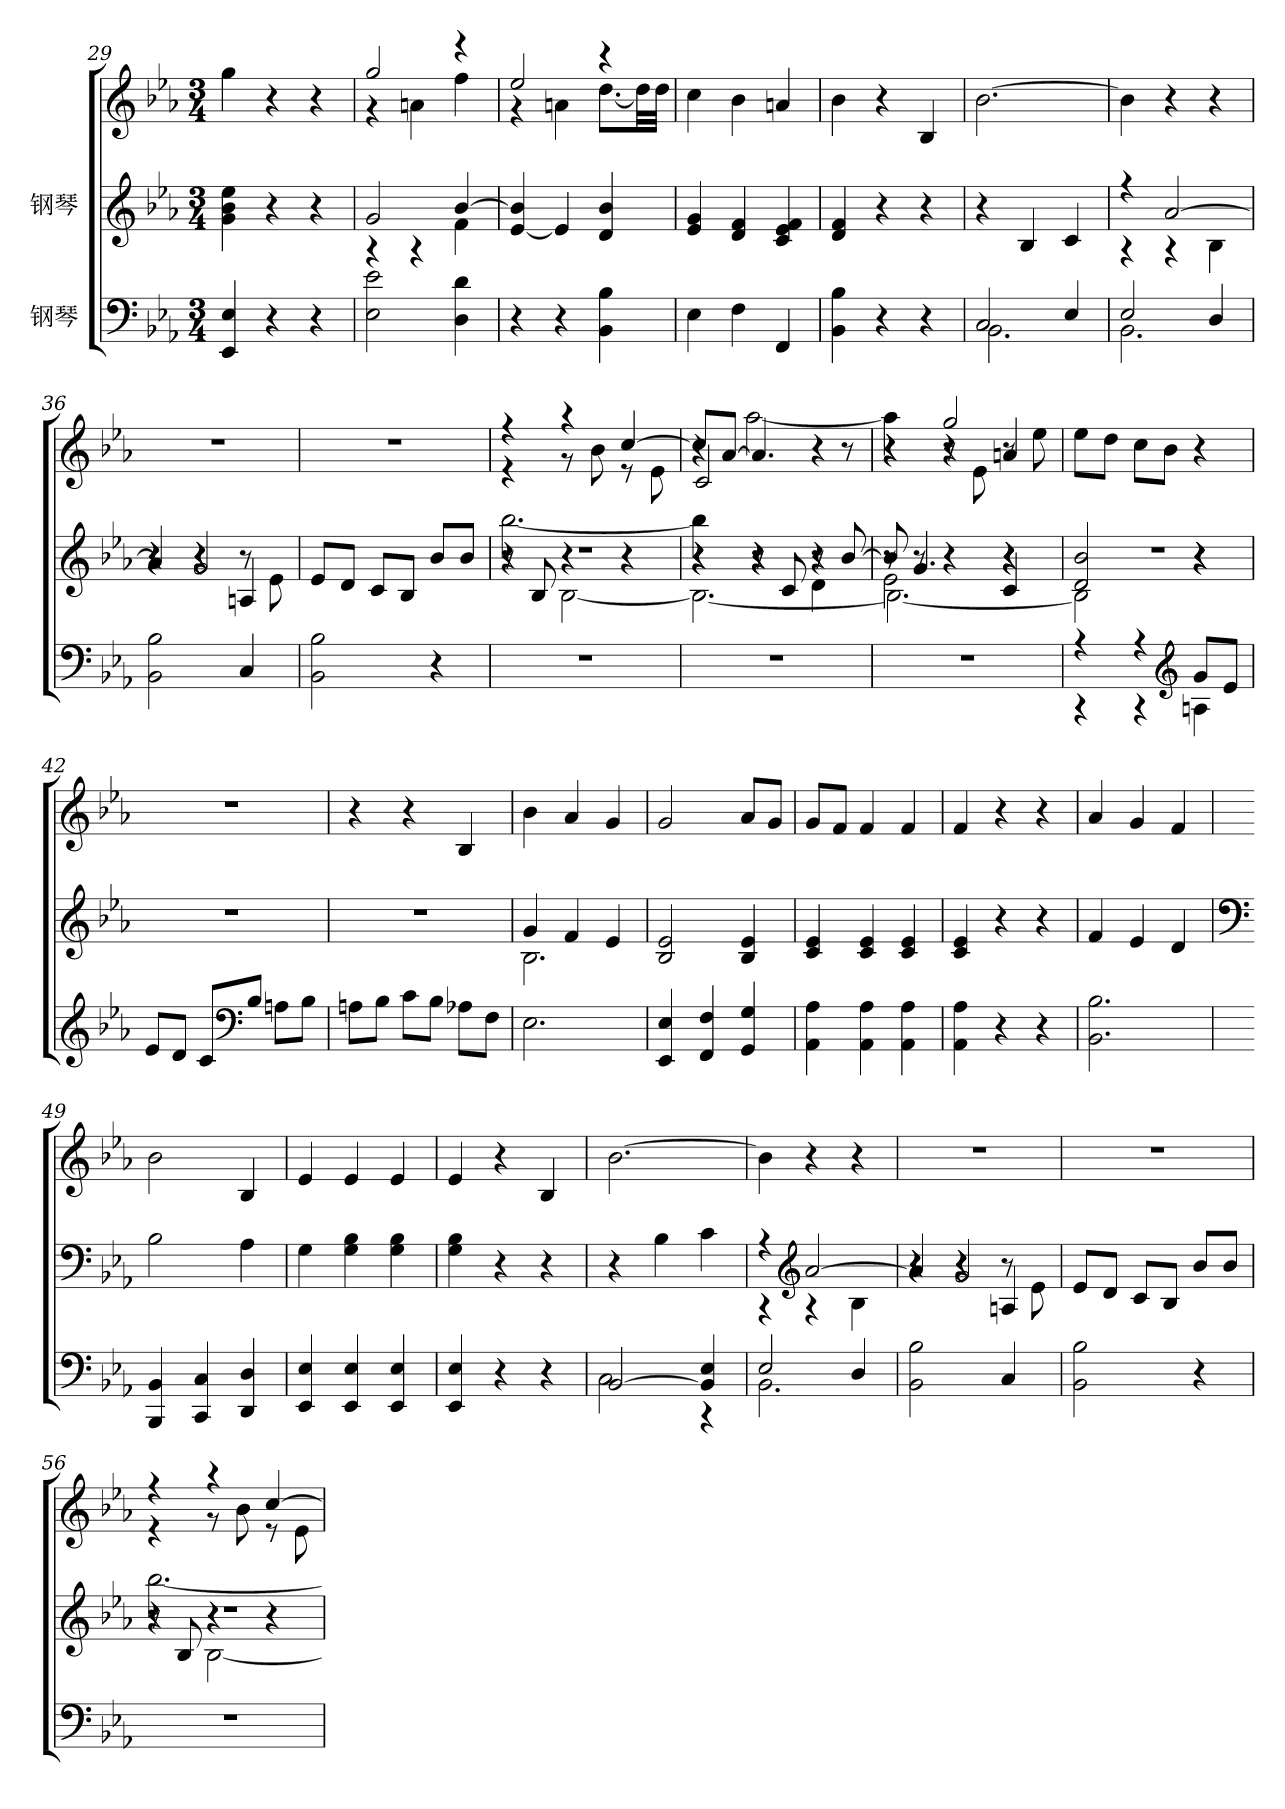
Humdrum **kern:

**kern	**kern	**kern
*part2	*part1	*part1
*staff3	*staff2	*staff1
*I"钢琴	*I"钢琴	*
*clefF4	*clefG2	*clefG2
*k[b-e-a-]	*k[b-e-a-]	*k[b-e-a-]
*M3/4	*M3/4	*M3/4
=29	=29	=29
4EE-/ 4E-/	4g\ 4b-\ 4ee-\	4gg\
4r	4r	4r
4r	4r	4r
=30	=30	=30
*	*^	*^
2E-\ 2e-\	2g/	4r	2gg/	4r
.	.	4r	.	4an\
4D\ 4d\	[4b-/	4f\	4r	4ff\
*	*v	*v	*	*
!!LO:PB:g=z	!!
=31	=31	=31	=31
4r	[4e-/ 4b-/]	2ee-/	4r
4r	4e-/]	.	4an\
4BB-\ 4B-\	4d/ 4b-/	4r	[8.dd\L
.	.	.	32dd\LL]
.	.	.	32dd\JJJ
*	*	*v	*v
=32	=32	=32
4E-\	4e-/ 4g/	4cc\
4F\	4d/ 4f/	4b-\
4FF/	4c/ 4e-/ 4f/	4an/
=33	=33	=33
4BB-\ 4B-\	4d/ 4f/	4b-\
4r	4r	4r
4r	4r	4B-/
=34	=34	=34
*^	*	*
2C/	2.BB-\	4r	[2.b-\
.	.	4B-/	.
4E-/	.	4c/	.
=35	=35	=35	=35
*	*	*^	*
2E-/	2.BB-\	4r	4r	4b-\]
.	.	[2a-/	4r	4r
4D/	.	.	4B-\	4r
*v	*v	*	*	*
=36	=36	=36	=36
*	*	*^	*
2BB-\ 2B-\	4a-/]	4r	4r	2.r
.	2g/	4r	4r	.
4C/	.	8r	4An/	.
.	.	8e-\	.	.
*	*v	*v	*v	*
=37	=37	=37
2BB-\ 2B-\	8e-/L	2.r
.	8d/J	.
.	8c/L	.
.	8B-/J	.
4r	8b-/L	.
.	8b-/J	.
!!LO:LB:g=z
=38	=38	=38
*	*^	*^
*	*	*^	*	*
*	*	*	*^	*	*
2.r	2.r	[2.bb-\	8r	4r	4r	4r
.	.	.	8B-/	.	.	.
.	.	.	4r	[2B-\	4r	8r
.	.	.	.	.	.	8b-\
.	.	.	4r	.	[4cc/	8r
.	.	.	.	.	.	8e-\
=39	=39	=39	=39	=39	=39	=39
*	*	*	*	*	*	*^
2.r	4r	4bb-\]	4r	2.B-\_	8cc/L]	4r	2c/
.	.	.	.	.	[8a-/J	.	.
.	4r	4r	8r	.	4.a-/]	[2aa-\	.
.	.	.	8c/	.	.	.	.
.	8r	4d\	4r	.	.	.	4r
.	[8b-/	.	.	.	8r	.	.
=40	=40	=40	=40	=40	=40	=40	=40
2.r	8b-/]	2e-\	8r	2.B-\_	4r	4aa-\]	4r
.	8r	.	4.g/	.	.	.	.
.	4r	.	.	.	2gg/	8r	4r
.	.	.	.	.	.	8e-\	.
.	4r	4r	4c/	.	.	8r	4an/
.	.	.	.	.	.	8ee-\	.
*	*	*	*v	*v	*	*	*
*	*	*	*	*v	*v	*v
=41	=41	=41	=41	=41
*^	*	*	*	*
4r	4r	2.r	2d/ 2b-/	2B-\]	8ee-\L
.	.	.	.	.	8dd\J
4r	4r	.	.	.	8cc\L
.	.	.	.	.	8b-\J
*clefG2	*	*	*	*	*
8g/L	4An\	.	4r	4r	4r
8e-/J	.	.	.	.	.
*v	*v	*	*	*	*
*	*v	*v	*v	*
!!LO:LB:g=z
=42	=42	=42
8e-/L	2.r	2.r
8d/J	.	.
8c/L	.	.
*clefF4	*	*
8B-/J	.	.
8An\L	.	.
8B-\J	.	.
=43	=43	=43
8An\L	2.r	4r
8B-\J	.	.
8c\L	.	4r
8B-\J	.	.
8A-X\L	.	4B-/
8F\J	.	.
=44	=44	=44
*	*^	*
2.E-\	4g/	2.B-\	4b-\
.	4f/	.	4a-/
.	4e-/	.	4g/
*	*v	*v	*
=45	=45	=45
4EE-/ 4E-/	2B-/ 2e-/	2g/
4FF/ 4F/	.	.
4GG/ 4G/	4B-/ 4e-/	8a-/L
.	.	8g/J
=46	=46	=46
4AA-\ 4A-\	4c/ 4e-/	8g/L
.	.	8f/J
4AA-\ 4A-\	4c/ 4e-/	4f/
4AA-\ 4A-\	4c/ 4e-/	4f/
=47	=47	=47
4AA-\ 4A-\	4c/ 4e-/	4f/
4r	4r	4r
4r	4r	4r
=48	=48	=48
2.BB-\ 2.B-\	4f/	4a-/
.	4e-/	4g/
.	4d/	4f/
!!LO:LB:g=z
=49	=49	=49
*	*clefF4	*
4BBB-/ 4BB-/	2B-\	2b-\
4CC/ 4C/	.	.
4DD/ 4D/	4A-\	4B-/
=50	=50	=50
4EE-/ 4E-/	4G\	4e-/
4EE-/ 4E-/	4G\ 4B-\	4e-/
4EE-/ 4E-/	4G\ 4B-\	4e-/
=51	=51	=51
4EE-/ 4E-/	4G\ 4B-\	4e-/
4r	4r	4r
4r	4r	4B-/
=52	=52	=52
*^	*	*
[2BB-/	2C\	4r	[2.b-\
.	.	4B-\	.
4BB-/] 4E-/	4r	4c\	.
=53	=53	=53	=53
*	*	*^	*
2E-/	2.BB-\	4r	4r	4b-\]
*	*	*clefG2	*	*
.	.	[2a-/	4r	4r
4D/	.	.	4B-\	4r
*v	*v	*	*	*
=54	=54	=54	=54
*	*	*^	*
2BB-\ 2B-\	4a-/]	4r	4r	2.r
.	2g/	4r	4r	.
4C/	.	8r	4An/	.
.	.	8e-\	.	.
*	*v	*v	*v	*
=55	=55	=55
2BB-\ 2B-\	8e-/L	2.r
.	8d/J	.
.	8c/L	.
.	8B-/J	.
4r	8b-/L	.
.	8b-/J	.
!!LO:PB:g=z
=56	=56	=56
*	*^	*^
*	*	*^	*	*
*	*	*	*^	*	*
2.r	2.r	[2.bb-\	8r	4r	4r	4r
.	.	.	8B-/	.	.	.
.	.	.	4r	[2B-\	4r	8r
.	.	.	.	.	.	8b-\
.	.	.	4r	.	[4cc/	8r
.	.	.	.	.	.	8e-\
*	*v	*v	*v	*v	*	*
*	*	*v	*v
=	=	=
*-	*-	*-
